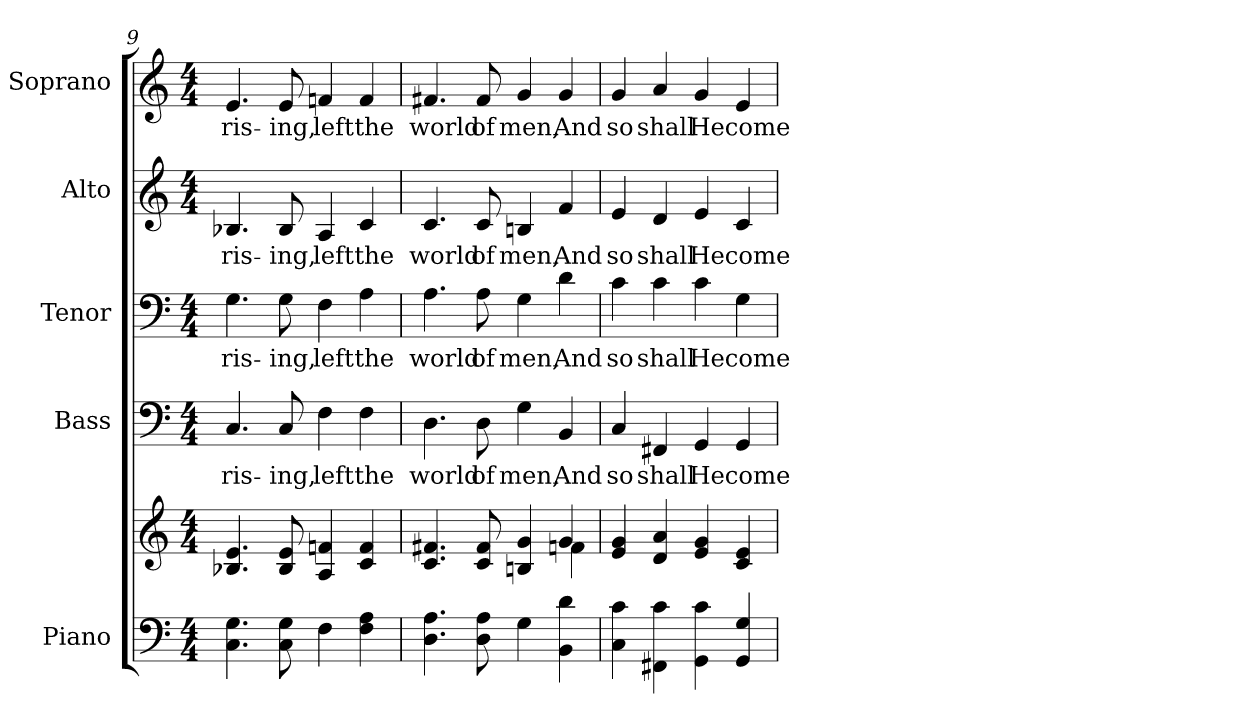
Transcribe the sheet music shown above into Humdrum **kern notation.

**kern	**kern	**kern	**text	**kern	**text	**kern	**text	**kern	**text
*part5	*part5	*part4	*part4	*part3	*part3	*part2	*part2	*part1	*part1
*staff6	*staff5	*staff4	*staff4	*staff3	*staff3	*staff2	*staff2	*staff1	*staff1
*I"Piano	*	*I"Bass	*	*I"Tenor	*	*I"Alto	*	*I"Soprano	*
*I'Pno.	*	*I'B.	*	*I'T.	*	*I'A.	*	*I'S.	*
!!LO:PB:g=z
*clefF4	*clefG2	*clefF4	*	*clefF4	*	*clefG2	*	*clefG2	*
*k[]	*k[]	*k[]	*	*k[]	*	*k[]	*	*k[]	*
*C:	*C:	*C:	*	*C:	*	*C:	*	*C:	*
*M4/4	*M4/4	*M4/4	*	*M4/4	*	*M4/4	*	*M4/4	*
=9	=9	=9	=9	=9	=9	=9	=9	=9	=9
!	!	!	!LO:LY:b:color=#000000	!	!	!	!	!	!
!	!	!	!	!	!LO:LY:b:color=#000000	!	!	!	!
!	!	!	!	!	!	!	!LO:LY:b:color=#000000	!	!
!	!	!	!	!	!	!	!	!	!LO:LY:b:color=#000000
4.Ci\ 4.Gi	4.B-Xi/ 4.ei	4.Ci/	ris-	4.Gi\	ris-	4.B-Xi/	ris-	4.ei/	ris-
!	!	!	!LO:LY:b:color=#000000	!	!	!	!	!	!
!	!	!	!	!	!LO:LY:b:color=#000000	!	!	!	!
!	!	!	!	!	!	!	!LO:LY:b:color=#000000	!	!
!	!	!	!	!	!	!	!	!	!LO:LY:b:color=#000000
8Ci\ 8Gi	8B-i/ 8ei	8Ci/	-ing,	8Gi\	-ing,	8B-i/	-ing,	8ei/	-ing,
!	!	!	!LO:LY:b:color=#000000	!	!	!	!	!	!
!	!	!	!	!	!LO:LY:b:color=#000000	!	!	!	!
!	!	!	!	!	!	!	!LO:LY:b:color=#000000	!	!
!	!	!	!	!	!	!	!	!	!LO:LY:b:color=#000000
4Fi\	4Ai/ 4fni	4Fi\	left	4Fi\	left	4Ai/	left	4fni/	left
!	!	!	!LO:LY:b:color=#000000	!	!	!	!	!	!
!	!	!	!	!	!LO:LY:b:color=#000000	!	!	!	!
!	!	!	!	!	!	!	!LO:LY:b:color=#000000	!	!
!	!	!	!	!	!	!	!	!	!LO:LY:b:color=#000000
4Fi\ 4Ai	4ci/ 4fi	4Fi\	the	4Ai\	the	4ci/	the	4fi/	the
=10	=10	=10	=10	=10	=10	=10	=10	=10	=10
*	*^	*	*	*	*	*	*	*	*
!	!	!	!	!LO:LY:b:color=#000000	!	!	!	!	!	!
!	!	!	!	!	!	!LO:LY:b:color=#000000	!	!	!	!
!	!	!	!	!	!	!	!	!LO:LY:b:color=#000000	!	!
!	!	!	!	!	!	!	!	!	!	!LO:LY:b:color=#000000
4.Di\ 4.Ai	4.ci/ 4.f#Xi	2ryy	4.Di\	world	4.Ai\	world	4.ci/	world	4.f#Xi/	world
!	!	!	!	!LO:LY:b:color=#000000	!	!	!	!	!	!
!	!	!	!	!	!	!LO:LY:b:color=#000000	!	!	!	!
!	!	!	!	!	!	!	!	!LO:LY:b:color=#000000	!	!
!	!	!	!	!	!	!	!	!	!	!LO:LY:b:color=#000000
8Di\ 8Ai	8ci/ 8f#i	.	8Di\	of	8Ai\	of	8ci/	of	8f#i/	of
!	!	!	!	!LO:LY:b:color=#000000	!	!	!	!	!	!
!	!	!	!	!	!	!LO:LY:b:color=#000000	!	!	!	!
!	!	!	!	!	!	!	!	!LO:LY:b:color=#000000	!	!
!	!	!	!	!	!	!	!	!	!	!LO:LY:b:color=#000000
4Gi\	4Bni/ 4gi	4ryy	4Gi\	men,	4Gi\	men,	4Bni/	men,	4gi/	men,
!	!	!	!	!LO:LY:b:color=#000000	!	!	!	!	!	!
!	!	!	!	!	!	!LO:LY:b:color=#000000	!	!	!	!
!	!	!	!	!	!	!	!	!LO:LY:b:color=#000000	!	!
!	!	!	!	!	!	!	!	!	!	!LO:LY:b:color=#000000
4BBi\ 4di	4gi/	4fni\	4BBi/	And	4di\	And	4fi/	And	4gi/	And
*	*v	*v	*	*	*	*	*	*	*	*
!!LO:PB:g=z
=11	=11	=11	=11	=11	=11	=11	=11	=11	=11
*	*^	*	*	*	*	*	*	*	*
!	!	!	!	!LO:LY:b:color=#000000	!	!	!	!	!	!
*	*v	*v	*	*	*	*	*	*	*	*
*	*^	*	*	*	*	*	*	*	*
!	!	!	!	!	!	!LO:LY:b:color=#000000	!	!	!	!
*	*v	*v	*	*	*	*	*	*	*	*
*	*^	*	*	*	*	*	*	*	*
!	!	!	!	!	!	!	!	!LO:LY:b:color=#000000	!	!
*	*v	*v	*	*	*	*	*	*	*	*
*	*^	*	*	*	*	*	*	*	*
!	!	!	!	!	!	!	!	!	!	!LO:LY:b:color=#000000
*	*v	*v	*	*	*	*	*	*	*	*
4Ci\ 4ci	4ei/ 4gi	4Ci/	so	4ci\	so	4ei/	so	4gi/	so
!	!	!	!LO:LY:b:color=#000000	!	!	!	!	!	!
!	!	!	!	!	!LO:LY:b:color=#000000	!	!	!	!
!	!	!	!	!	!	!	!LO:LY:b:color=#000000	!	!
!	!	!	!	!	!	!	!	!	!LO:LY:b:color=#000000
4FF#Xi\ 4ci	4di/ 4ai	4FF#Xi/	shall	4ci\	shall	4di/	shall	4ai/	shall
!	!	!	!LO:LY:b:color=#000000	!	!	!	!	!	!
!	!	!	!	!	!LO:LY:b:color=#000000	!	!	!	!
!	!	!	!	!	!	!	!LO:LY:b:color=#000000	!	!
!	!	!	!	!	!	!	!	!	!LO:LY:b:color=#000000
4GGi\ 4ci	4ei/ 4gi	4GGi/	He	4ci\	He	4ei/	He	4gi/	He
!	!	!	!LO:LY:b:color=#000000	!	!	!	!	!	!
!	!	!	!	!	!LO:LY:b:color=#000000	!	!	!	!
!	!	!	!	!	!	!	!LO:LY:b:color=#000000	!	!
!	!	!	!	!	!	!	!	!	!LO:LY:b:color=#000000
4GGi/ 4Gi	4ci/ 4ei	4GGi/	come	4Gi\	come	4ci/	come	4ei/	come
=	=	=	=	=	=	=	=	=	=
*-	*-	*-	*-	*-	*-	*-	*-	*-	*-
